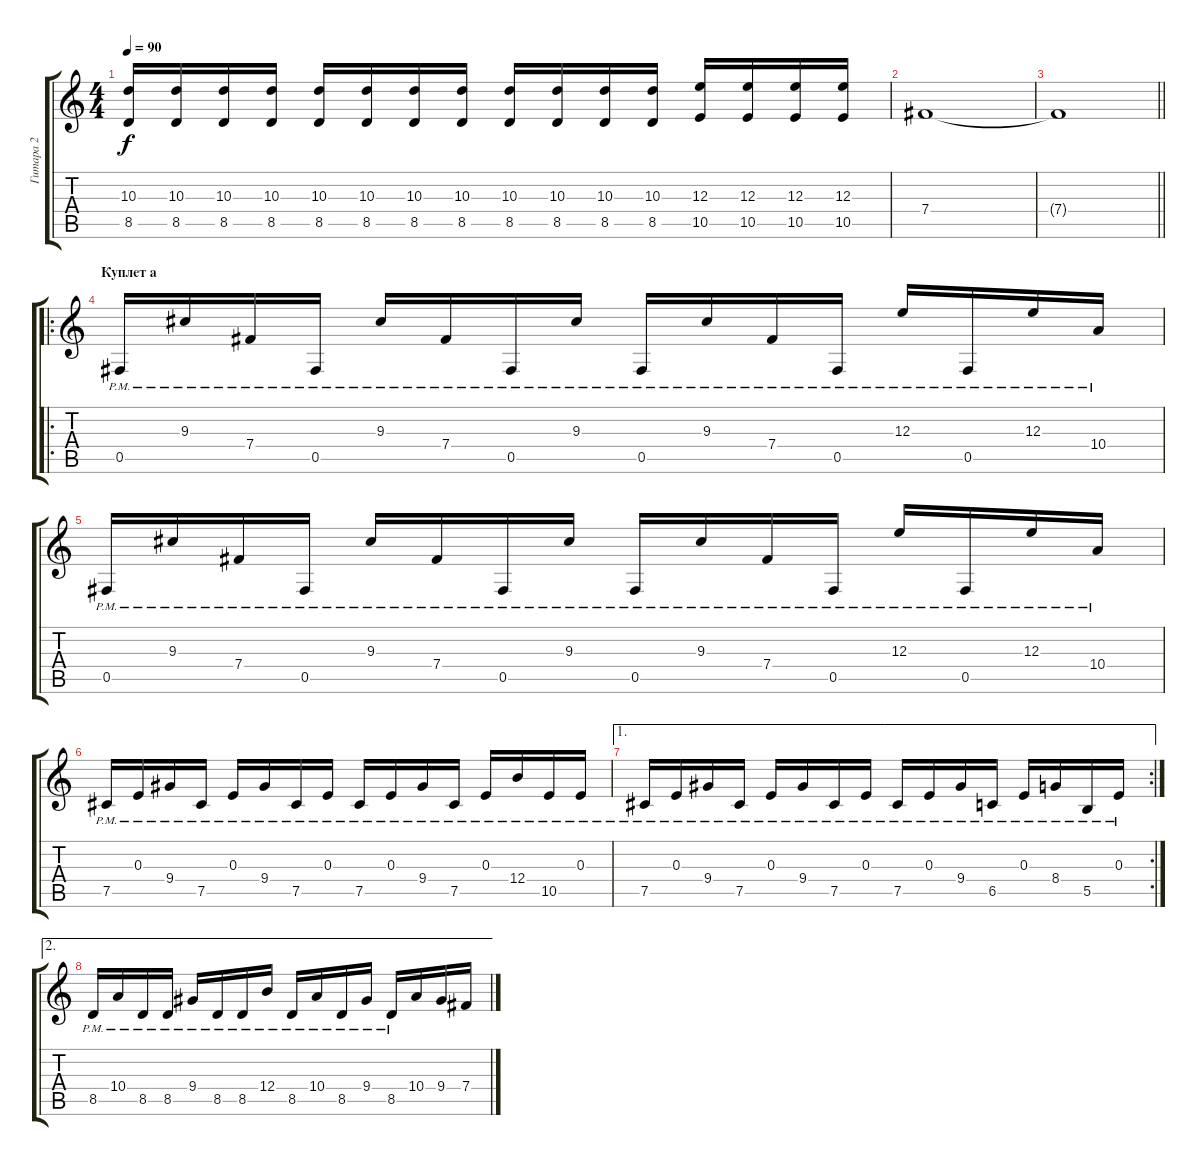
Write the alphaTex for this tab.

\track ("Гитара 2" "Гитара 2") {instrument distortionguitar}
\staff {score tabs}
\tuning (Db4 Ab3 E3 B2 Gb2 Db2) {hide}
\ts (4 4)
\tempo 90
\clef g2
\ks c
(10.3 8.5).16{dy f} (10.3 8.5).16 (10.3 8.5).16 (10.3 8.5).16 (10.3 8.5).16 (10.3 8.5).16 (10.3 8.5).16 (10.3 8.5).16 (10.3 8.5).16 (10.3 8.5).16 (10.3 8.5).16 (10.3 8.5).16 (12.3 10.5).16 (12.3 10.5).16 (12.3 10.5).16 (12.3 10.5).16 |
7.4.1 |
\barLineRight lightlight
7.4{t}.1 |
\ro
\section ("" "Куплет a")
0.5{pm}.16 9.3{pm}.16 7.4{pm}.16 0.5{pm}.16 9.3{pm}.16 7.4{pm}.16 0.5{pm}.16 9.3{pm}.16 0.5{pm}.16 9.3{pm}.16 7.4{pm}.16 0.5{pm}.16 12.3{pm}.16 0.5{pm}.16 12.3{pm}.16 10.4{pm}.16 |
0.5{pm}.16 9.3{pm}.16 7.4{pm}.16 0.5{pm}.16 9.3{pm}.16 7.4{pm}.16 0.5{pm}.16 9.3{pm}.16 0.5{pm}.16 9.3{pm}.16 7.4{pm}.16 0.5{pm}.16 12.3{pm}.16 0.5{pm}.16 12.3{pm}.16 10.4{pm}.16 |
7.5{pm}.16 0.3{pm}.16 9.4{pm}.16 7.5{pm}.16 0.3{pm}.16 9.4{pm}.16 7.5{pm}.16 0.3{pm}.16 7.5{pm}.16 0.3{pm}.16 9.4{pm}.16 7.5{pm}.16 0.3{pm}.16 12.4{pm}.16 10.5{pm}.16 0.3{pm}.16 |
\ae 1
\rc 2
7.5{pm}.16 0.3{pm}.16 9.4{pm}.16 7.5{pm}.16 0.3{pm}.16 9.4{pm}.16 7.5{pm}.16 0.3{pm}.16 7.5{pm}.16 0.3{pm}.16 9.4{pm}.16 6.5{pm}.16 0.3{pm}.16 8.4{pm}.16 5.5{pm}.16 0.3{pm}.16 |
\ae 2
8.5{pm}.16 10.4{pm}.16 8.5{pm}.16 8.5{pm}.16 9.4{pm}.16 8.5{pm}.16 8.5{pm}.16 12.4{pm}.16 8.5{pm}.16 10.4{pm}.16 8.5{pm}.16 9.4{pm}.16 8.5{pm}.16 10.4.16 9.4.16 7.4.16
